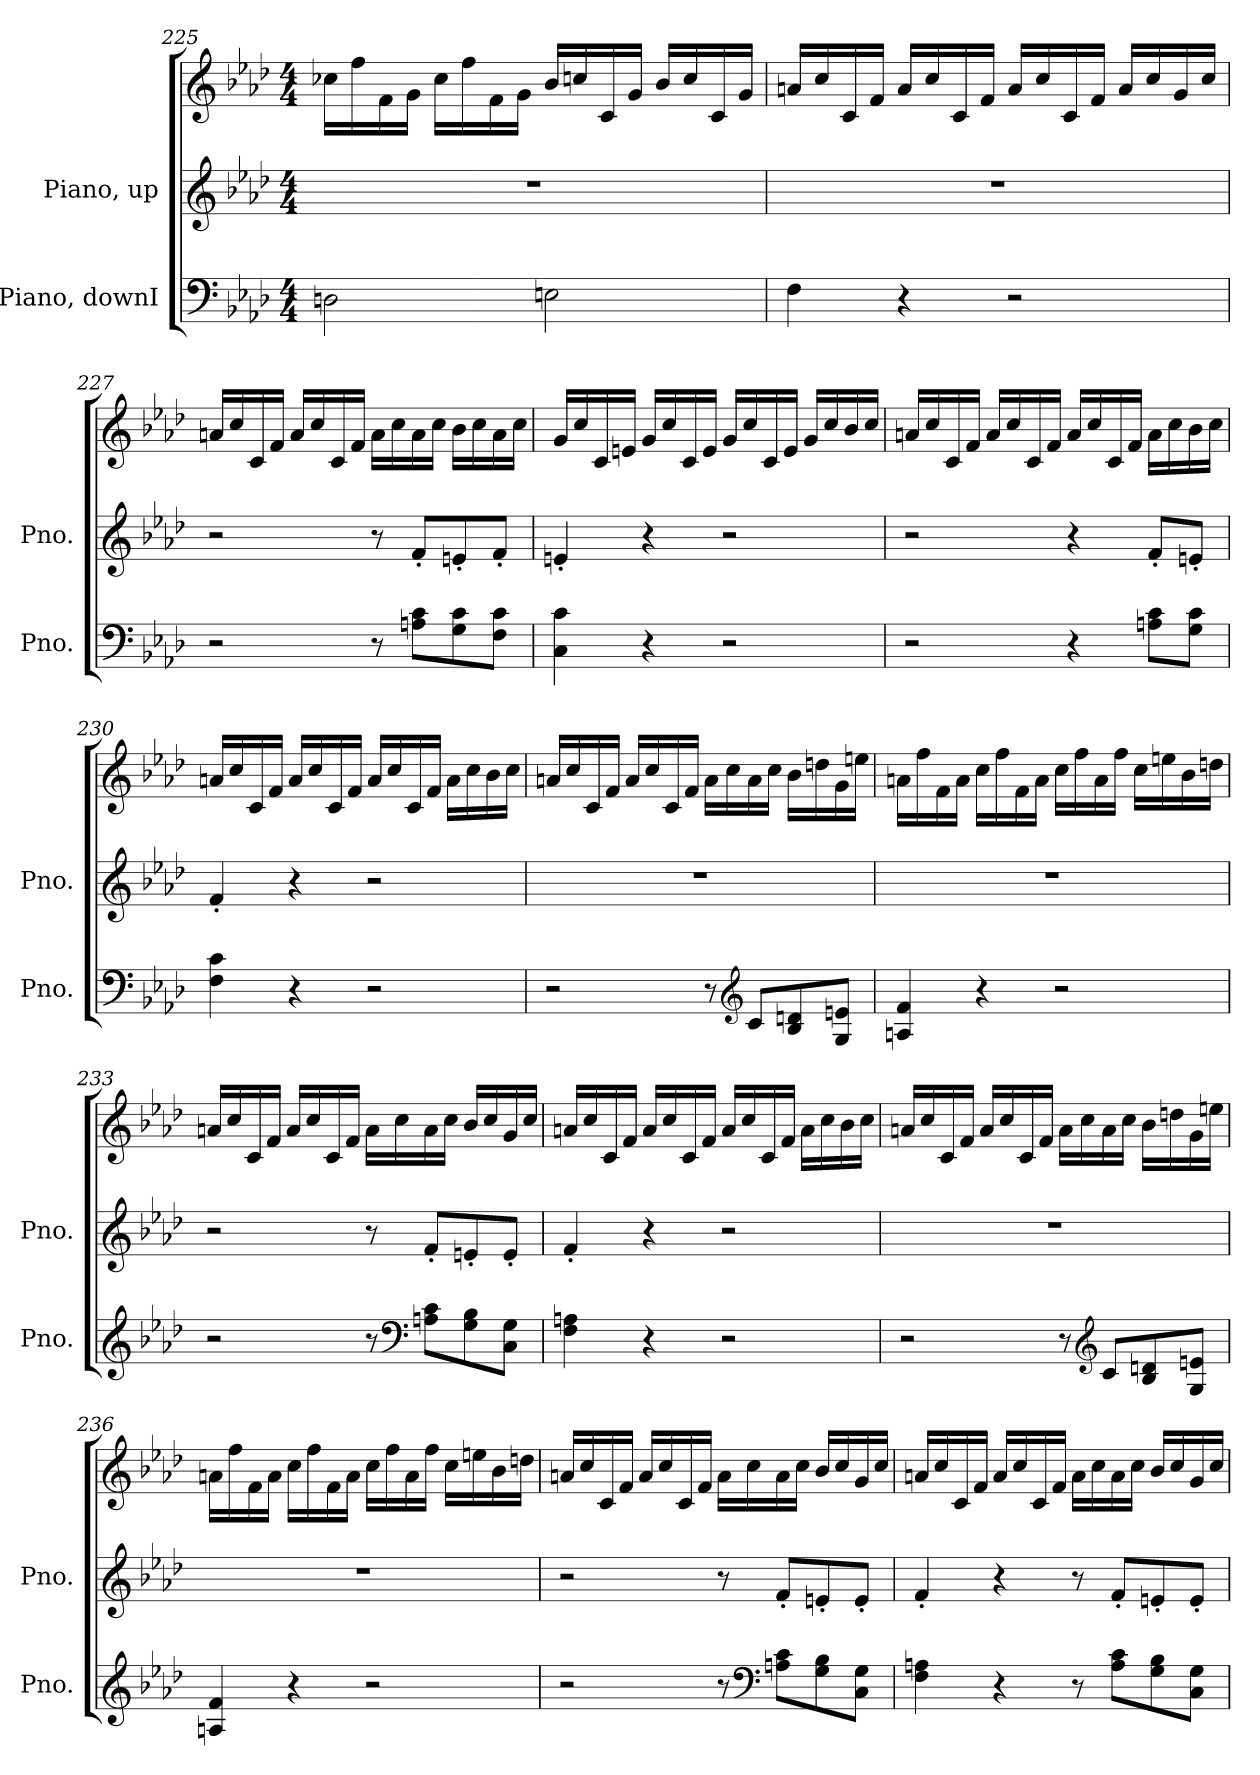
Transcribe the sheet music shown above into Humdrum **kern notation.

**kern	**kern	**kern
*part2	*part1	*part1
*staff3	*staff2	*staff1
*I"Piano, downI	*I"Piano, up	*
*I'Pno.	*I'Pno.	*
*clefF4	*clefG2	*clefG2
*k[b-e-a-d-]	*k[b-e-a-d-]	*k[b-e-a-d-]
*M4/4	*M4/4	*M4/4
=225	=225	=225
2Dn\	1r	16cc-X\LL
.	.	16ff\
.	.	16f\
.	.	16g\JJ
.	.	16cc-\LL
.	.	16ff\
.	.	16f\
.	.	16g\JJ
2En\	.	16b-/LL
.	.	16ccn/
.	.	16c/
.	.	16g/JJ
.	.	16b-/LL
.	.	16cc/
.	.	16c/
.	.	16g/JJ
!!LO:PB:g=z
=226	=226	=226
4F\	1r	16an/LL
.	.	16cc/
.	.	16c/
.	.	16f/JJ
4r	.	16a/LL
.	.	16cc/
.	.	16c/
.	.	16f/JJ
2r	.	16a/LL
.	.	16cc/
.	.	16c/
.	.	16f/JJ
.	.	16a/LL
.	.	16cc/
.	.	16g/
.	.	16cc/JJ
=227	=227	=227
2r	2r	16an/LL
.	.	16cc/
.	.	16c/
.	.	16f/JJ
.	.	16a/LL
.	.	16cc/
.	.	16c/
.	.	16f/JJ
8r	8r	16a\LL
.	.	16cc\
8An\ 8c\L	8f'/L	16a\
.	.	16cc\JJ
8G\ 8c\	8en'/	16b-\LL
.	.	16cc\
8F\ 8c\J	8f'/J	16a\
.	.	16cc\JJ
!!LO:LB:g=z
=228	=228	=228
4C\ 4c\	4en'/	16g/LL
.	.	16cc/
.	.	16c/
.	.	16en/JJ
4r	4r	16g/LL
.	.	16cc/
.	.	16c/
.	.	16e/JJ
2r	2r	16g/LL
.	.	16cc/
.	.	16c/
.	.	16e/JJ
.	.	16g/LL
.	.	16cc/
.	.	16b-/
.	.	16cc/JJ
=229	=229	=229
2r	2r	16an/LL
.	.	16cc/
.	.	16c/
.	.	16f/JJ
.	.	16a/LL
.	.	16cc/
.	.	16c/
.	.	16f/JJ
4r	4r	16a/LL
.	.	16cc/
.	.	16c/
.	.	16f/JJ
8An\ 8c\L	8f'/L	16a\LL
.	.	16cc\
8G\ 8c\J	8en'/J	16b-\
.	.	16cc\JJ
!!LO:LB:g=z
=230	=230	=230
4F\ 4c\	4f'/	16an/LL
.	.	16cc/
.	.	16c/
.	.	16f/JJ
4r	4r	16a/LL
.	.	16cc/
.	.	16c/
.	.	16f/JJ
2r	2r	16a/LL
.	.	16cc/
.	.	16c/
.	.	16f/JJ
.	.	16a\LL
.	.	16cc\
.	.	16b-\
.	.	16cc\JJ
=231	=231	=231
2r	1r	16an/LL
.	.	16cc/
.	.	16c/
.	.	16f/JJ
.	.	16a/LL
.	.	16cc/
.	.	16c/
.	.	16f/JJ
8r	.	16a\LL
.	.	16cc\
*clefG2	*	*
8c/L	.	16a\
.	.	16cc\JJ
8B-/ 8dn/	.	16b-\LL
.	.	16ddn\
8G/ 8en/J	.	16g\
.	.	16een\JJ
!!LO:LB:g=z
=232	=232	=232
4An/ 4f/	1r	16an\LL
.	.	16ff\
.	.	16f\
.	.	16a\JJ
4r	.	16cc\LL
.	.	16ff\
.	.	16f\
.	.	16a\JJ
2r	.	16cc\LL
.	.	16ff\
.	.	16a\
.	.	16ff\JJ
.	.	16cc\LL
.	.	16een\
.	.	16b-\
.	.	16ddn\JJ
=233	=233	=233
2r	2r	16an/LL
.	.	16cc/
.	.	16c/
.	.	16f/JJ
.	.	16a/LL
.	.	16cc/
.	.	16c/
.	.	16f/JJ
8r	8r	16a\LL
.	.	16cc\
*clefF4	*	*
8An\ 8c\L	8f'/L	16a\
.	.	16cc\JJ
8G\ 8B-\	8en'/	16b-/LL
.	.	16cc/
8C\ 8G\J	8e'/J	16g/
.	.	16cc/JJ
!!LO:PB:g=z
=234	=234	=234
4F\ 4An\	4f'/	16an/LL
.	.	16cc/
.	.	16c/
.	.	16f/JJ
4r	4r	16a/LL
.	.	16cc/
.	.	16c/
.	.	16f/JJ
2r	2r	16a/LL
.	.	16cc/
.	.	16c/
.	.	16f/JJ
.	.	16a\LL
.	.	16cc\
.	.	16b-\
.	.	16cc\JJ
=235	=235	=235
2r	1r	16an/LL
.	.	16cc/
.	.	16c/
.	.	16f/JJ
.	.	16a/LL
.	.	16cc/
.	.	16c/
.	.	16f/JJ
8r	.	16a\LL
.	.	16cc\
*clefG2	*	*
8c/L	.	16a\
.	.	16cc\JJ
8B-/ 8dn/	.	16b-\LL
.	.	16ddn\
8G/ 8en/J	.	16g\
.	.	16een\JJ
!!LO:LB:g=z
=236	=236	=236
4An/ 4f/	1r	16an\LL
.	.	16ff\
.	.	16f\
.	.	16a\JJ
4r	.	16cc\LL
.	.	16ff\
.	.	16f\
.	.	16a\JJ
2r	.	16cc\LL
.	.	16ff\
.	.	16a\
.	.	16ff\JJ
.	.	16cc\LL
.	.	16een\
.	.	16b-\
.	.	16ddn\JJ
=237	=237	=237
2r	2r	16an/LL
.	.	16cc/
.	.	16c/
.	.	16f/JJ
.	.	16a/LL
.	.	16cc/
.	.	16c/
.	.	16f/JJ
8r	8r	16a\LL
.	.	16cc\
*clefF4	*	*
8An\ 8c\L	8f'/L	16a\
.	.	16cc\JJ
8G\ 8B-\	8en'/	16b-/LL
.	.	16cc/
8C\ 8G\J	8e'/J	16g/
.	.	16cc/JJ
!!LO:LB:g=z
=238	=238	=238
4F\ 4An\	4f'/	16an/LL
.	.	16cc/
.	.	16c/
.	.	16f/JJ
4r	4r	16a/LL
.	.	16cc/
.	.	16c/
.	.	16f/JJ
8r	8r	16a\LL
.	.	16cc\
8A\ 8c\L	8f'/L	16a\
.	.	16cc\JJ
8G\ 8B-\	8en'/	16b-/LL
.	.	16cc/
8C\ 8G\J	8e'/J	16g/
.	.	16cc/JJ
=	=	=
*-	*-	*-
